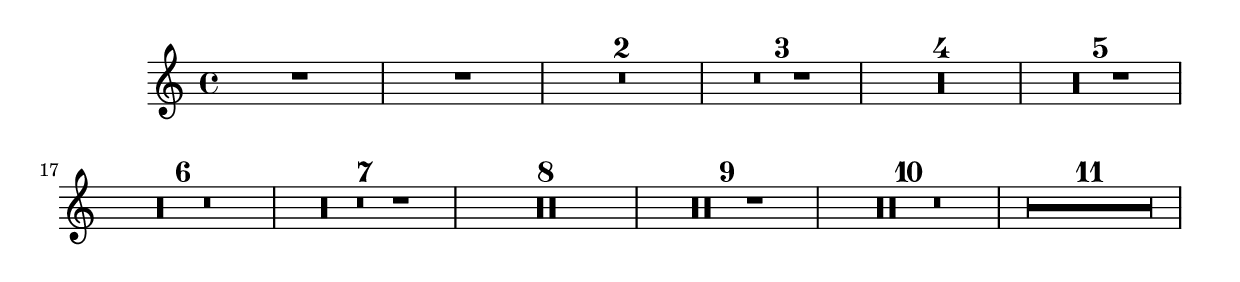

\version "2.2.0"

\header{
texidoc="
If @code{Score.skipBars} is set,
the signs for four, two, and one measure rest are combined to
produce the graphical representation of rests for up to 10 bars.
The number of bars will be written above the sign.
"
}

thenotes = \notes \relative cis' {
\set Score.skipBars = ##t
\time 4/4
R1 |
R1*1 |
R1*2 |
R1*3 |
R1*4 |
R1*5 |
R1*6 |
R1*7 |
R1*8 |
R1*9 |
R1*10 |
R1*11 | 
}

\score { << \context Staff \thenotes

	>>
}

